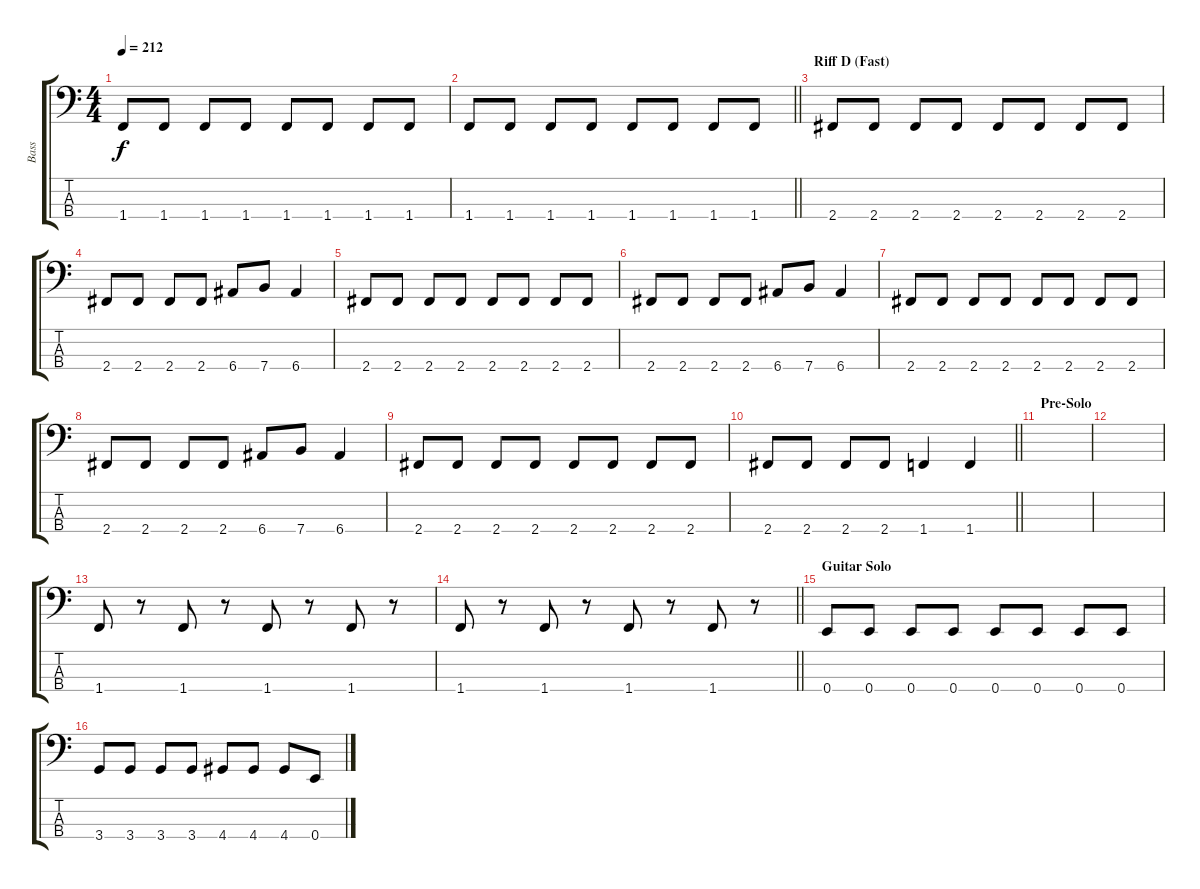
\track ("Bass" "Bass") {instrument electricbasspick}
\staff {score tabs}
\tuning (G2 D2 A1 E1) {hide}
\ts (4 4)
\tempo 212
\clef f4
\ks c
1.4.8{dy f} 1.4.8 1.4.8 1.4.8 1.4.8 1.4.8 1.4.8 1.4.8 |
\barLineRight lightlight
1.4.8 1.4.8 1.4.8 1.4.8 1.4.8 1.4.8 1.4.8 1.4.8 |
\section ("" "Riff D (Fast)")
2.4.8 2.4.8 2.4.8 2.4.8 2.4.8 2.4.8 2.4.8 2.4.8 |
2.4.8 2.4.8 2.4.8 2.4.8 6.4.8 7.4.8 6.4.4 |
2.4.8 2.4.8 2.4.8 2.4.8 2.4.8 2.4.8 2.4.8 2.4.8 |
2.4.8 2.4.8 2.4.8 2.4.8 6.4.8 7.4.8 6.4.4 |
2.4.8 2.4.8 2.4.8 2.4.8 2.4.8 2.4.8 2.4.8 2.4.8 |
2.4.8 2.4.8 2.4.8 2.4.8 6.4.8 7.4.8 6.4.4 |
2.4.8 2.4.8 2.4.8 2.4.8 2.4.8 2.4.8 2.4.8 2.4.8 |
\barLineRight lightlight
2.4.8 2.4.8 2.4.8 2.4.8 1.4.4 1.4.4 |
\section ("" "Pre-Solo")
|
|
1.4.8 r.8 1.4.8 r.8 1.4.8 r.8 1.4.8 r.8 |
\barLineRight lightlight
1.4.8 r.8 1.4.8 r.8 1.4.8 r.8 1.4.8 r.8 |
\section ("" "Guitar Solo")
0.4.8 0.4.8 0.4.8 0.4.8 0.4.8 0.4.8 0.4.8 0.4.8 |
3.4.8 3.4.8 3.4.8 3.4.8 4.4.8 4.4.8 4.4.8 0.4.8
